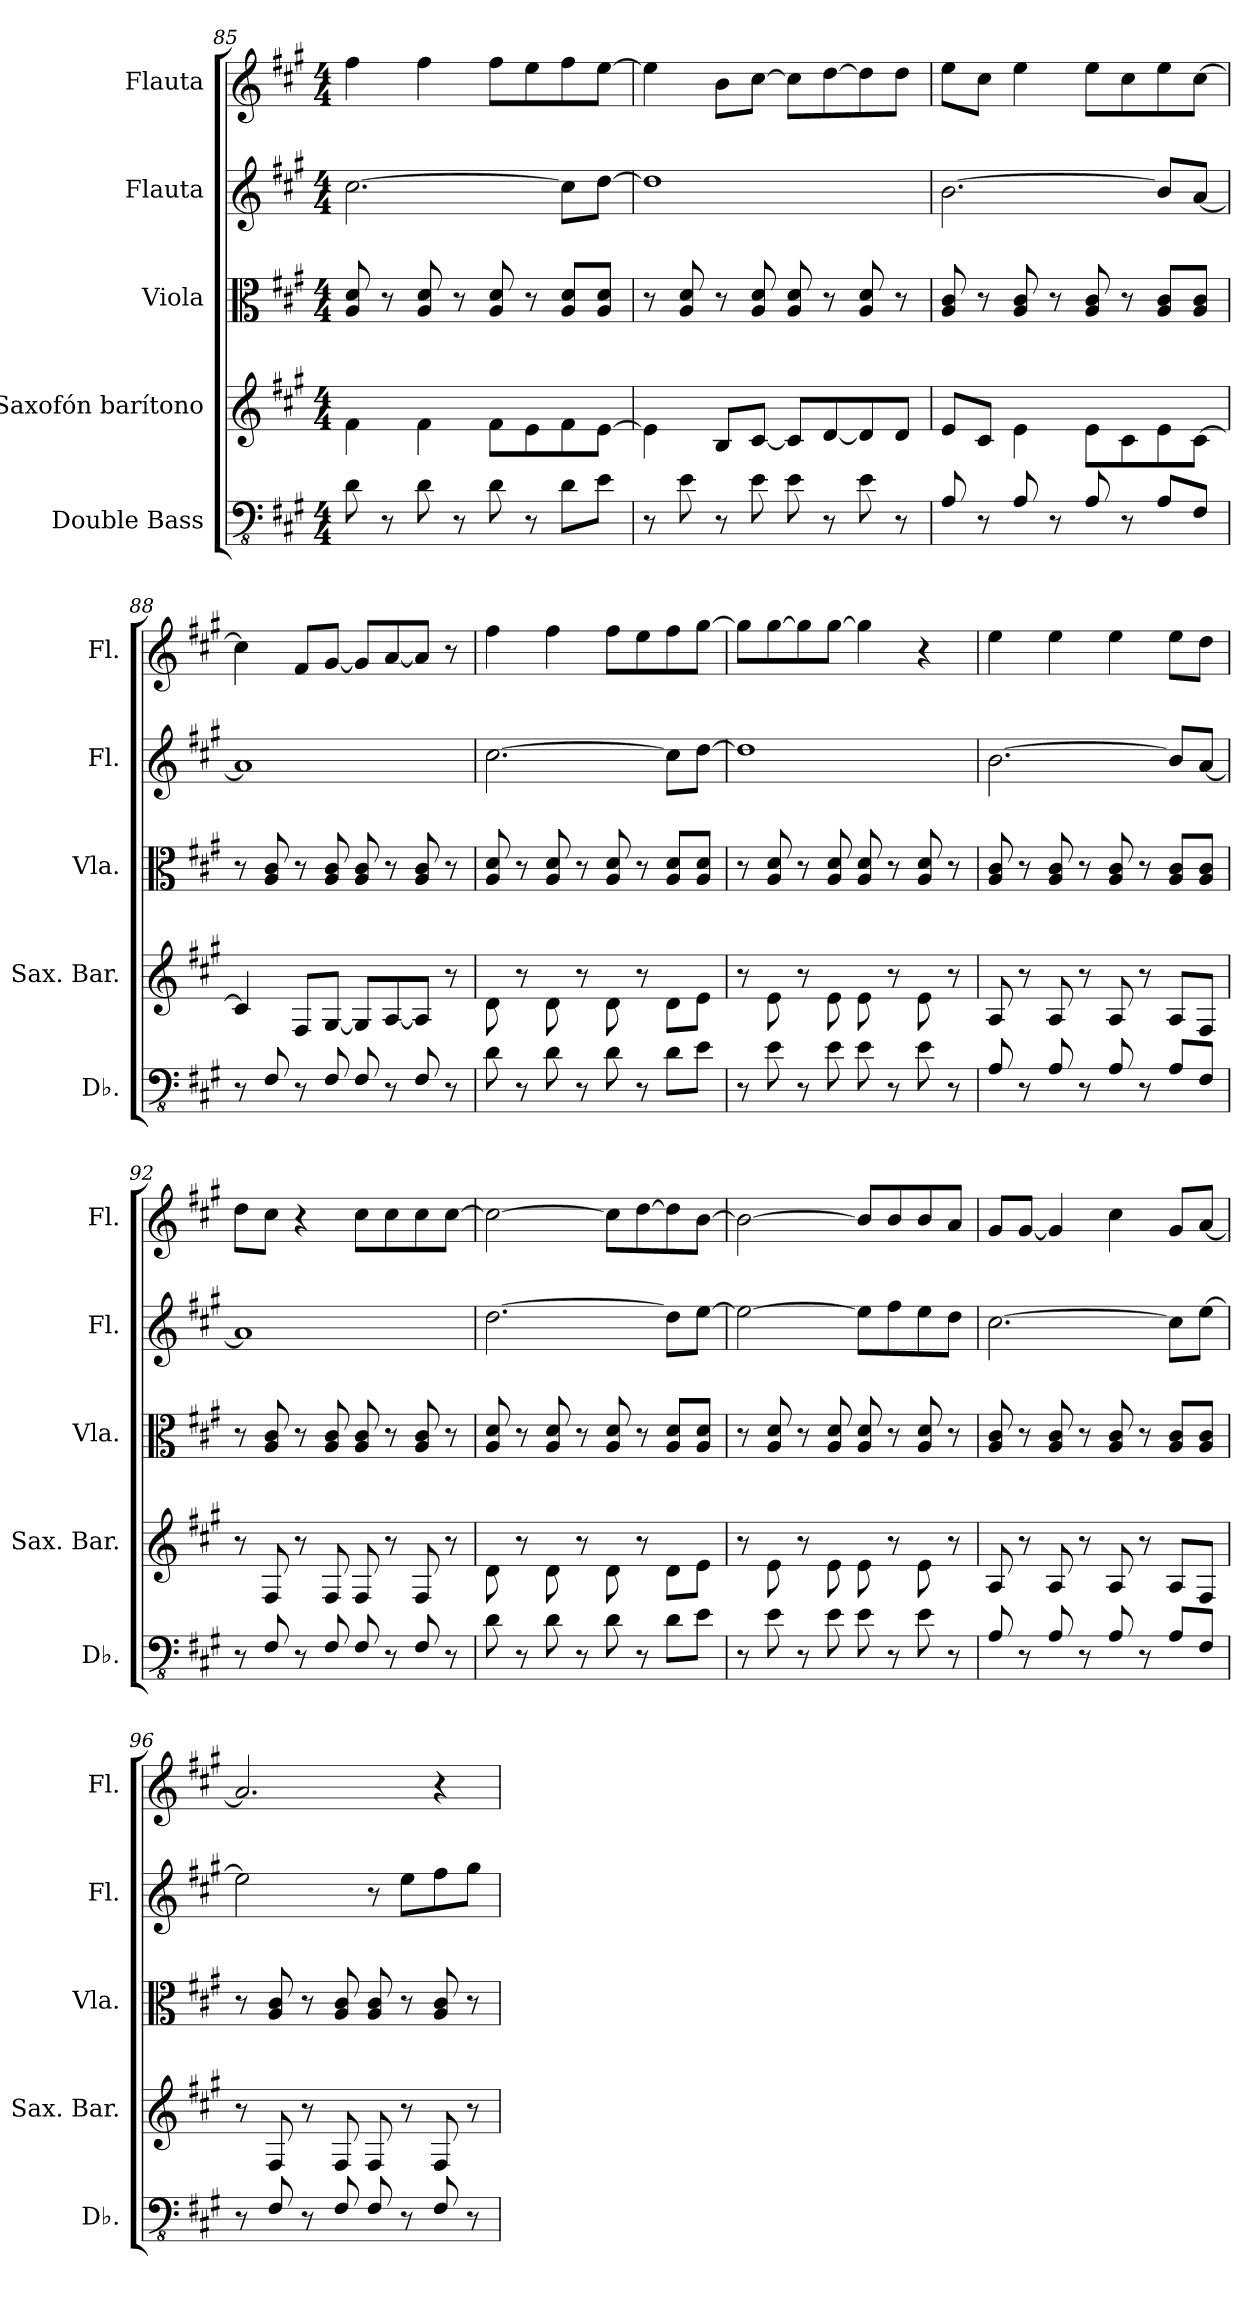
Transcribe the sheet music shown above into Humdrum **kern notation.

**kern	**kern	**kern	**kern	**kern
*part5	*part4	*part3	*part2	*part1
*staff5	*staff4	*staff3	*staff2	*staff1
*I"Double Bass	*I"Saxofón barítono	*I"Viola	*I"Flauta	*I"Flauta
*I'Db.	*I'Sax. Bar.	*I'Vla.	*I'Fl.	*I'Fl.
!!LO:PB:g=z
*clefFv4	*clefG2	*clefC3	*clefG2	*clefG2
*ITrd7c12	*ITrd12c21	*	*	*
*k[f#c#g#]	*k[f#c#g#]	*k[f#c#g#]	*k[f#c#g#]	*k[f#c#g#]
*M4/4	*M4/4	*M4/4	*M4/4	*M4/4
=85	=85	=85	=85	=85
8DD\	4F#\	8A/ 8d/	[2.cc#\	4ff#\
8r	.	8r	.	.
8DD\	4F#\	8A/ 8d/	.	4ff#\
8r	.	8r	.	.
8DD\	8F#\L	8A/ 8d/	.	8ff#\L
8r	8E\	8r	.	8ee\
8DD\L	8F#\	8A/ 8d/L	8cc#\L]	8ff#\
8EE\J	[8E\J	8A/ 8d/J	[8dd\J	[8ee\J
=86	=86	=86	=86	=86
8r	4E\]	8r	1dd]	4ee\]
8EE\	.	8A/ 8d/	.	.
8r	8BB/L	8r	.	8b\L
8EE\	[8C#/J	8A/ 8d/	.	[8cc#\J
8EE\	8C#/L]	8A/ 8d/	.	8cc#\L]
8r	[8D/	8r	.	[8dd\
8EE\	8D/]	8A/ 8d/	.	8dd\]
8r	8D/J	8r	.	8dd\J
=87	=87	=87	=87	=87
8AAA/	8E/L	8A/ 8c#/	[2.b\	8ee\L
8r	8C#/J	8r	.	8cc#\J
8AAA/	4E\	8A/ 8c#/	.	4ee\
8r	.	8r	.	.
8AAA/	8E\L	8A/ 8c#/	.	8ee\L
8r	8C#\	8r	.	8cc#\
8AAA/L	8E\	8A/ 8c#/L	8b/L]	8ee\
8FFF#/J	[8C#\J	8A/ 8c#/J	[8a/J	[8cc#\J
=88	=88	=88	=88	=88
8r	4C#/]	8r	1a]	4cc#\]
8FFF#/	.	8A/ 8c#/	.	.
8r	8FF#/L	8r	.	8f#/L
8FFF#/	[8GG#/J	8A/ 8c#/	.	[8g#/J
8FFF#/	8GG#/L]	8A/ 8c#/	.	8g#/L]
8r	[8AA/	8r	.	[8a/
8FFF#/	8AA/J]	8A/ 8c#/	.	8a/J]
8r	8r	8r	.	8r
!!LO:LB:g=z
=89	=89	=89	=89	=89
8DD\	8D\	8A/ 8d/	[2.cc#\	4ff#\
8r	8r	8r	.	.
8DD\	8D\	8A/ 8d/	.	4ff#\
8r	8r	8r	.	.
8DD\	8D\	8A/ 8d/	.	8ff#\L
8r	8r	8r	.	8ee\
8DD\L	8D\L	8A/ 8d/L	8cc#\L]	8ff#\
8EE\J	8E\J	8A/ 8d/J	[8dd\J	[8gg#\J
=90	=90	=90	=90	=90
8r	8r	8r	1dd]	8gg#\L]
8EE\	8E\	8A/ 8d/	.	[8gg#\
8r	8r	8r	.	8gg#\]
8EE\	8E\	8A/ 8d/	.	[8gg#\J
8EE\	8E\	8A/ 8d/	.	4gg#\]
8r	8r	8r	.	.
8EE\	8E\	8A/ 8d/	.	4r
8r	8r	8r	.	.
=91	=91	=91	=91	=91
8AAA/	8AA/	8A/ 8c#/	[2.b\	4ee\
8r	8r	8r	.	.
8AAA/	8AA/	8A/ 8c#/	.	4ee\
8r	8r	8r	.	.
8AAA/	8AA/	8A/ 8c#/	.	4ee\
8r	8r	8r	.	.
8AAA/L	8AA/L	8A/ 8c#/L	8b/L]	8ee\L
8FFF#/J	8FF#/J	8A/ 8c#/J	[8a/J	8dd\J
=92	=92	=92	=92	=92
8r	8r	8r	1a]	8dd\L
8FFF#/	8FF#/	8A/ 8c#/	.	8cc#\J
8r	8r	8r	.	4r
8FFF#/	8FF#/	8A/ 8c#/	.	.
8FFF#/	8FF#/	8A/ 8c#/	.	8cc#\L
8r	8r	8r	.	8cc#\
8FFF#/	8FF#/	8A/ 8c#/	.	8cc#\
8r	8r	8r	.	[8cc#\J
!!LO:PB:g=z
=93	=93	=93	=93	=93
8DD\	8D\	8A/ 8d/	[2.dd\	2cc#\_
8r	8r	8r	.	.
8DD\	8D\	8A/ 8d/	.	.
8r	8r	8r	.	.
8DD\	8D\	8A/ 8d/	.	8cc#\L]
8r	8r	8r	.	[8dd\
8DD\L	8D\L	8A/ 8d/L	8dd\L]	8dd\]
8EE\J	8E\J	8A/ 8d/J	[8ee\J	[8b\J
=94	=94	=94	=94	=94
8r	8r	8r	2ee\_	2b\_
8EE\	8E\	8A/ 8d/	.	.
8r	8r	8r	.	.
8EE\	8E\	8A/ 8d/	.	.
8EE\	8E\	8A/ 8d/	8ee\L]	8b/L]
8r	8r	8r	8ff#\	8b/
8EE\	8E\	8A/ 8d/	8ee\	8b/
8r	8r	8r	8dd\J	8a/J
=95	=95	=95	=95	=95
8AAA/	8AA/	8A/ 8c#/	[2.cc#\	8g#/L
8r	8r	8r	.	[8g#/J
8AAA/	8AA/	8A/ 8c#/	.	4g#/]
8r	8r	8r	.	.
8AAA/	8AA/	8A/ 8c#/	.	4cc#\
8r	8r	8r	.	.
8AAA/L	8AA/L	8A/ 8c#/L	8cc#\L]	8g#/L
8FFF#/J	8FF#/J	8A/ 8c#/J	[8ee\J	[8a/J
=96	=96	=96	=96	=96
8r	8r	8r	2ee\]	2.a/]
8FFF#/	8FF#/	8A/ 8c#/	.	.
8r	8r	8r	.	.
8FFF#/	8FF#/	8A/ 8c#/	.	.
8FFF#/	8FF#/	8A/ 8c#/	8r	.
8r	8r	8r	8ee\L	.
8FFF#/	8FF#/	8A/ 8c#/	8ff#\	4r
8r	8r	8r	8gg#\J	.
=	=	=	=	=
*-	*-	*-	*-	*-
